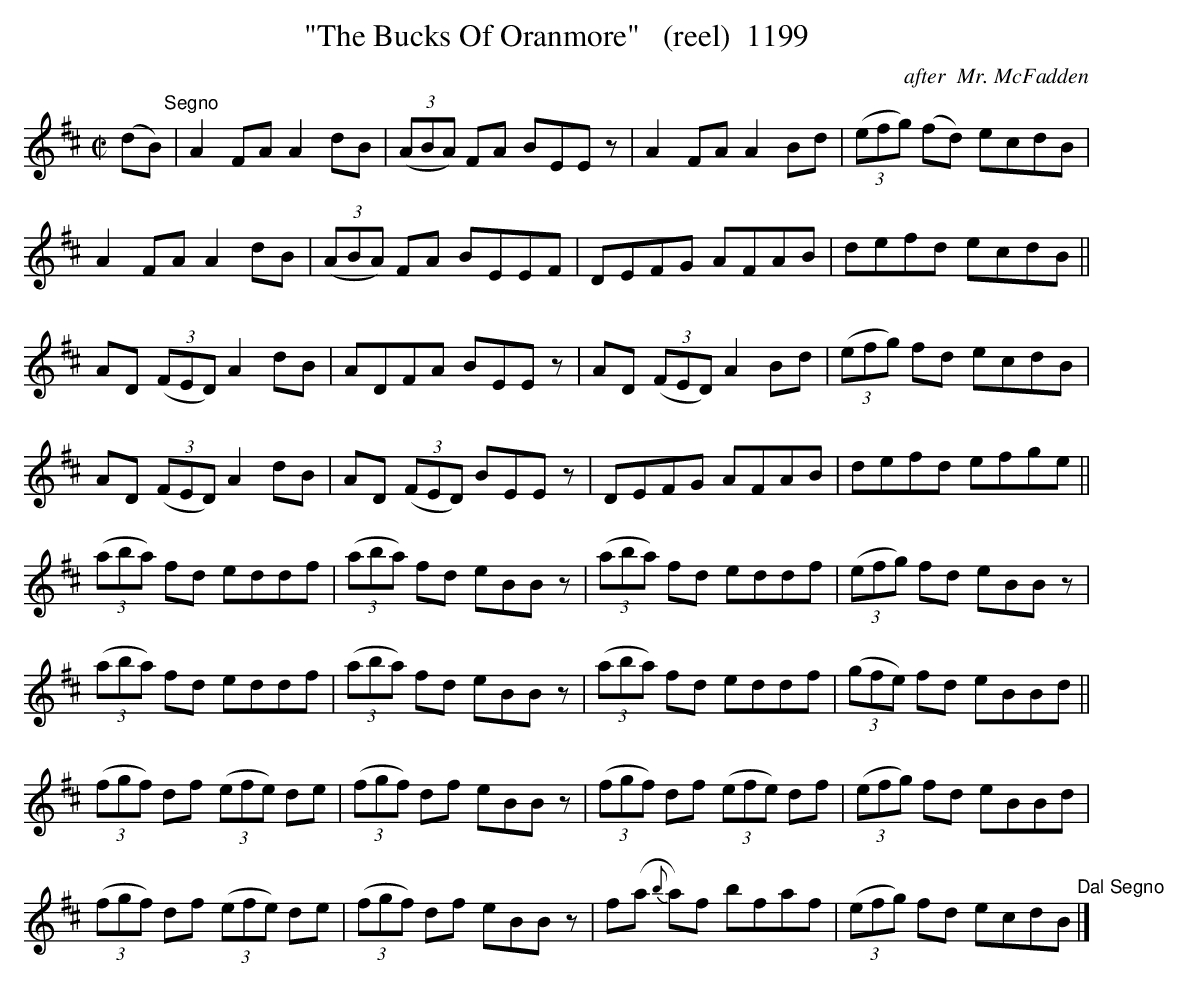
X:1
T:"The Bucks Of Oranmore"   (reel)  1199
C:after  Mr. McFadden
BRENNAN July 2003 (HTTP://WWW.SOSYOURMOM.COM)
M:C|
L:1/8
K:D
(dB)"^Segno"|A2FA A2dB| (3(ABA) FA BEE z|A2FA A2Bd| (3(efg) (fd) ecdB|
A2FA A2dB|(3(ABA) FA BEEF|DEFG AFAB|defd ecdB||
AD  (3(FED) A2dB|ADFA BEE z|AD  (3(FED) A2Bd|(3(efg) fd ecdB|
AD  (3(FED) A2dB|AD  (3(FED) BEE z|DEFG AFAB|defd efge||
(3(aba) fd eddf| (3(aba) fd eBB z| (3(aba) fd eddf|(3(efg) fd eBB z|
(3(aba) fd eddf| (3(aba) fd eBB z|(3(aba) fd eddf| (3(gfe) fd eBBd||
(3(fgf) df  (3(efe) de| (3(fgf) df eBB z|(3(fgf) df  (3(efe) df| (3(efg) fd eBBd|
(3(fgf) df  (3(efe) de| (3(fgf) df eBB z|f(a {b}a)f bfaf| (3(efg) fd ecdB"^Dal Segno"|]
